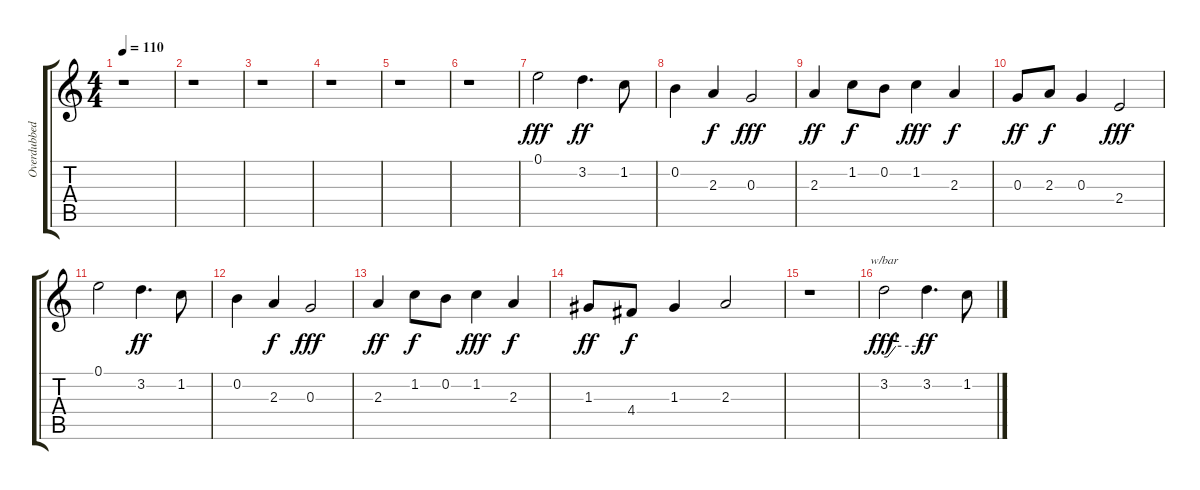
\track ("Overdubbed Lead" "Overdubbed") {instrument electricguitarclean}
\staff {score tabs}
\tuning (E4 B3 G3 D3 A2 E2) {hide}
\ts (4 4)
\tempo 110
\clef g2
\ks c
r.1{dy fff instrument electricguitarclean} |
r.1 |
r.1 |
r.1 |
r.1 |
r.1 |
0.1.2 3.2.4{d dy ff} 1.2.8 |
0.2.4 2.3.4{dy f} 0.3.2{dy fff} |
2.3.4{dy ff} 1.2.8{dy f} 0.2.8 1.2.4{dy fff} 2.3.4{dy f} |
0.3.8{dy ff} 2.3.8{dy f} 0.3.4 2.4.2{dy fff} |
0.1.2 3.2.4{d dy ff} 1.2.8 |
0.2.4 2.3.4{dy f} 0.3.2{dy fff} |
2.3.4{dy ff} 1.2.8{dy f} 0.2.8 1.2.4{dy fff} 2.3.4{dy f} |
1.3.8{dy ff} 4.4.8{dy f} 1.3.4 2.3.2 |
r.1 |
3.2.2{tbe (custom default 0 0 5 0 18 4 60 4) dy fff} 3.2.4{d dy ff} 1.2.8
